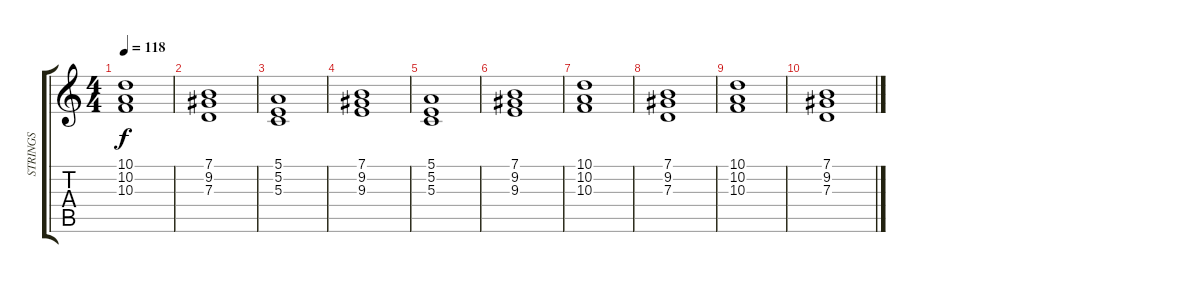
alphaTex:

\track ("STRINGS" "STRINGS") {instrument synthstrings1}
\staff {score tabs}
\tuning (E4 B3 G3 D3 A2 E2) {hide}
\ts (4 4)
\tempo 118
\clef g2
\ks c
(10.1 10.2 10.3).1{dy f} |
(7.1 9.2 7.3).1 |
(5.1 5.2 5.3).1 |
(7.1 9.2 9.3).1 |
(5.1 5.2 5.3).1 |
(7.1 9.2 9.3).1 |
(10.1 10.2 10.3).1 |
(7.1 9.2 7.3).1 |
(10.1 10.2 10.3).1 |
(7.1 9.2 7.3).1
